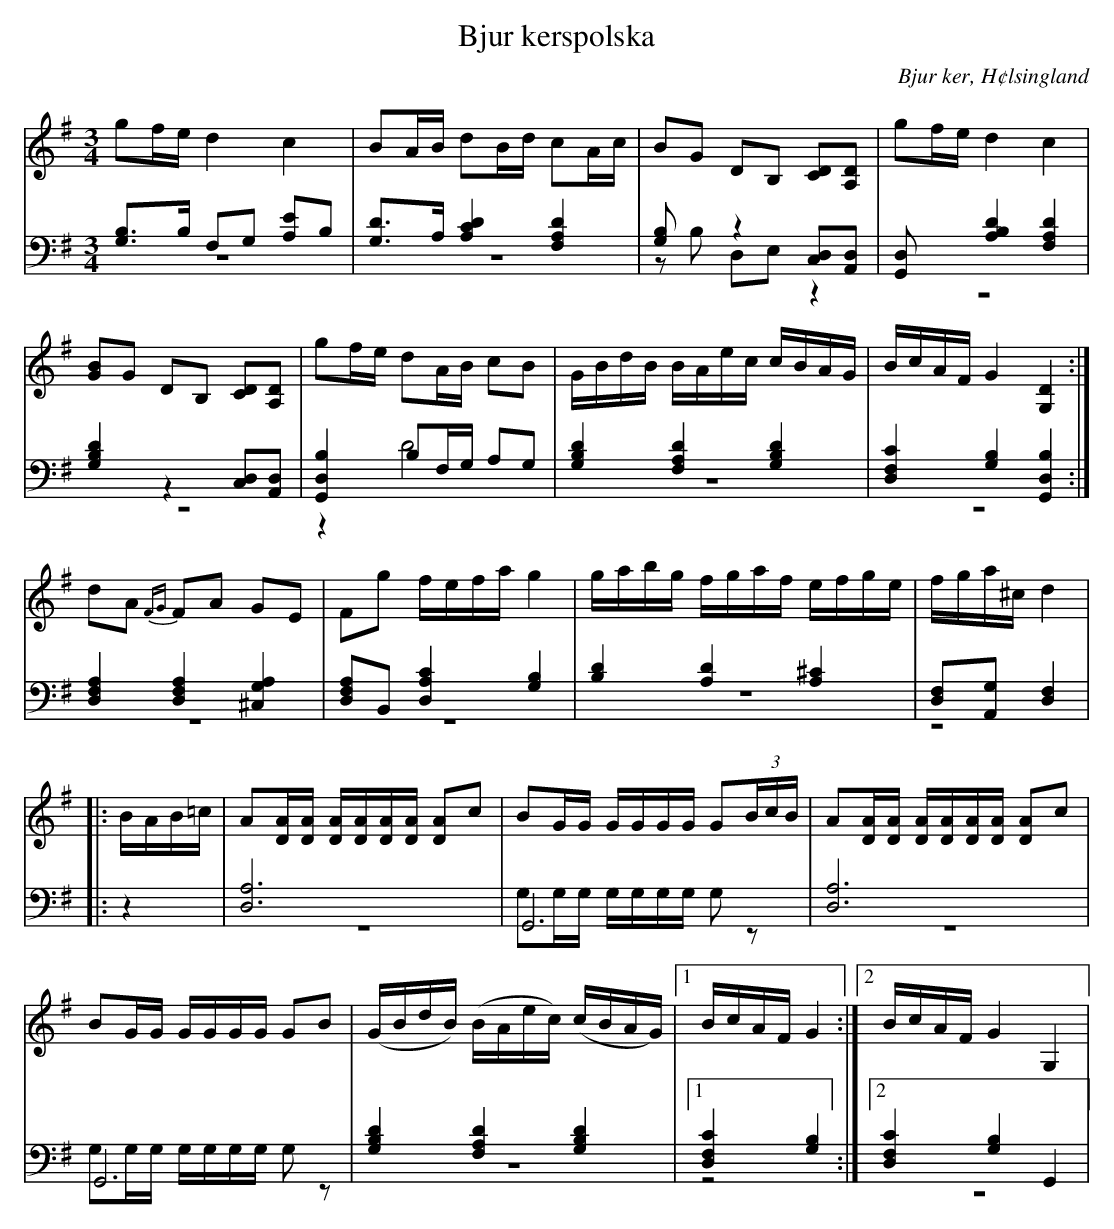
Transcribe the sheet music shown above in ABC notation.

X:1
T: Bjur kerspolska
O: Bjur ker, H¢lsingland
M: 3/4
L: 1/8
K: G
V:1
V:2
V:3 merge
V:1
gf/e/ d2 c2|BA/B/ dB/d/ cA/c/| BG DB, [CD][A,D]|gf/e/ d2 c2|
[GB]G DB, [CD][A,D] |gf/e/ dA/B/ cB|G/B/d/B/ B/A/e/c/ c/B/A/G/|B/c/A/F/ G2 [G,2D2]:|
dA {FG}FA GE|Fg f/e/f/a/ g2|g/a/b/g/ f/g/a/f/ e/f/g/e/ |f/g/a/^c/ d2 |
|:B/A/B/=c/|A[D/A/][D/A/] [D/A/][D/A/][D/A/][D/A/] [DA]c|BG/G/ G/G/G/G/ G(3B/c/B/|A[D/A/][D/A/] [D/A/][D/A/][D/A/][D/A/] [DA]c|
BG/G/ G/G/G/G/ GB|(G/B/d/B/) (B/A/e/c/) (c/B/A/G/)|1 B/c/A/F/ G2:|2 B/c/A/F/ G2 G,2|
V:2 clef=bass
[G,B,]>B, F,G, [A,E]B,|[G,D]>A, [A,2C2D2] [F,2A,2 D2]|[G,2B,] z2 [C,D,][A,,D,]|[G,,2D,] [A,2B,2D2] [F,2A,2 D2]|
[G,2B,2D2] z2 [C,D,][A,,D,]|[G,,2D,2B,2] B,F,/G,/ A,G,|[G,2B,2D2] [F,2A,2 D2] [G,2B,2D2]|[D,2F,2C2] [G,2B,2][G,,2D,2B,2]:|
[D,2F,2A,2] [D,2F,2A,2] [^C,2G,2A,2]|[D,F,A,]B,, [D,2A,2C2] [G,2B,2]|[B,2D2] [A,2D2] [A,2^C2]|[D,F,][A,,G,] [D,2F,2]|
|:z2|[D,6A,6]|G,,6|[D,6A,6]|
G,,6|[G,2B,2D2] [F,2A,2 D2] [G,2B,2D2]|1 [D,2F,2C2] [G,2B,2] :|2 [D,2F,2C2] [G,2B,2] G,,2|
V:3  clef=bass
z6|z6|zB, D,E, z2|z6|
z6 |z2 D4|z6|z6:|
z6|z6|z6|z4|
|:z2|z6|G,G,/G,/ G,/G,/G,/G,/ G,z|z6 |
G,G,/G,/ G,/G,/G,/G,/ G,z|z6|1 z4:|2 z6|
